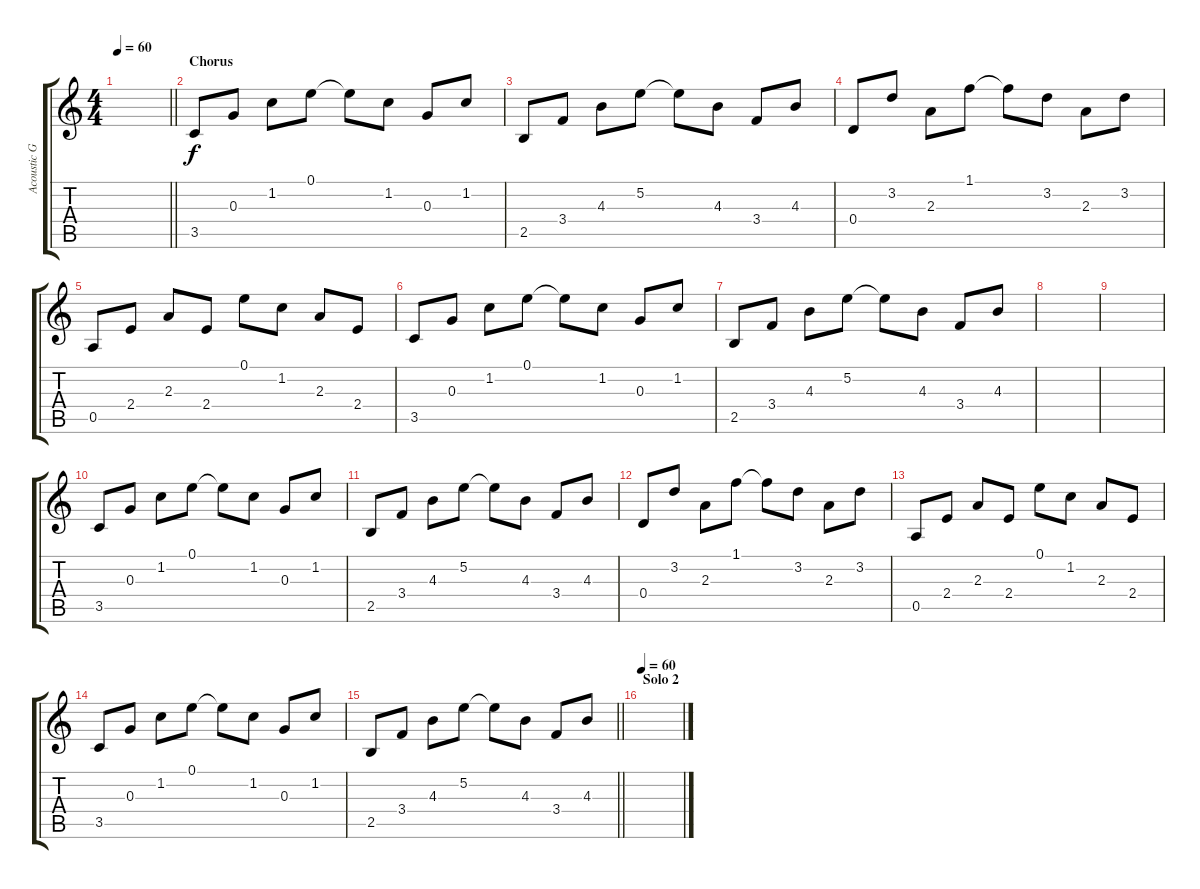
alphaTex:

\track ("Acoustic Guitar" "Acoustic G") {instrument acousticguitarsteel}
\staff {score tabs}
\tuning (E4 B3 G3 D3 A2 E2) {hide}
\ts (4 4)
\tempo 60
\clef g2
\barLineRight lightlight
\ks c
|
\section ("" "Chorus")
3.5.8 0.3.8 1.2.8 0.1.8 0.1{t}.8 1.2.8 0.3.8 1.2.8 |
2.5.8 3.4.8 4.3.8 5.2.8 5.2{t}.8 4.3.8 3.4.8 4.3.8 |
0.4.8 3.2.8 2.3.8 1.1.8 1.1{t}.8 3.2.8 2.3.8 3.2.8 |
0.5.8 2.4.8 2.3.8 2.4.8 0.1.8 1.2.8 2.3.8 2.4.8 |
3.5.8 0.3.8 1.2.8 0.1.8 0.1{t}.8 1.2.8 0.3.8 1.2.8 |
2.5.8 3.4.8 4.3.8 5.2.8 5.2{t}.8 4.3.8 3.4.8 4.3.8 |
|
|
3.5.8 0.3.8 1.2.8 0.1.8 0.1{t}.8 1.2.8 0.3.8 1.2.8 |
2.5.8 3.4.8 4.3.8 5.2.8 5.2{t}.8 4.3.8 3.4.8 4.3.8 |
0.4.8 3.2.8 2.3.8 1.1.8 1.1{t}.8 3.2.8 2.3.8 3.2.8 |
0.5.8 2.4.8 2.3.8 2.4.8 0.1.8 1.2.8 2.3.8 2.4.8 |
3.5.8 0.3.8 1.2.8 0.1.8 0.1{t}.8 1.2.8 0.3.8 1.2.8 |
\barLineRight lightlight
2.5.8 3.4.8 4.3.8 5.2.8 5.2{t}.8 4.3.8 3.4.8 4.3.8 |
\section ("" "Solo 2")
\tempo 60
